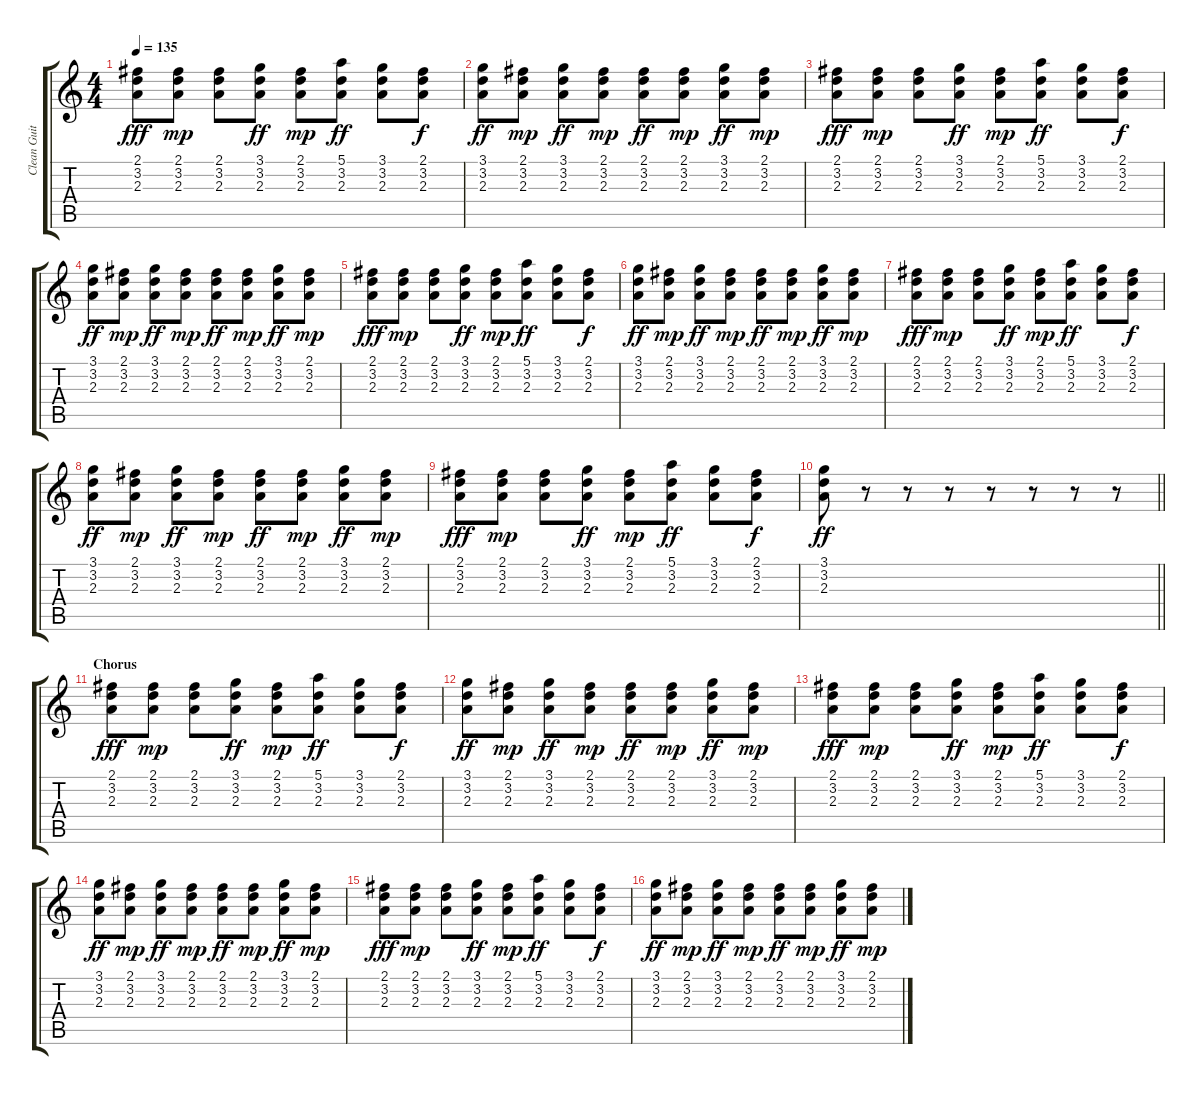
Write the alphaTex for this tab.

\track ("Clean Guitar " "Clean Guit") {instrument electricguitarclean}
\staff {score tabs}
\tuning (E4 B3 G3 D3 A2 E2) {hide}
\ts (4 4)
\tempo 135
\clef g2
\ks c
(2.1 3.2 2.3).8{dy fff} (2.1 3.2 2.3).8{dy mp} (2.1 3.2 2.3).8 (3.1 3.2 2.3).8{dy ff} (2.1 3.2 2.3).8{dy mp} (5.1 3.2 2.3).8{dy ff} (3.1 3.2 2.3).8 (2.1 3.2 2.3).8{dy f} |
(3.1 3.2 2.3).8{dy ff} (2.1 3.2 2.3).8{dy mp} (3.1 3.2 2.3).8{dy ff} (2.1 3.2 2.3).8{dy mp} (2.1 3.2 2.3).8{dy ff} (2.1 3.2 2.3).8{dy mp} (3.1 3.2 2.3).8{dy ff} (2.1 3.2 2.3).8{dy mp} |
(2.1 3.2 2.3).8{dy fff} (2.1 3.2 2.3).8{dy mp} (2.1 3.2 2.3).8 (3.1 3.2 2.3).8{dy ff} (2.1 3.2 2.3).8{dy mp} (5.1 3.2 2.3).8{dy ff} (3.1 3.2 2.3).8 (2.1 3.2 2.3).8{dy f} |
(3.1 3.2 2.3).8{dy ff} (2.1 3.2 2.3).8{dy mp} (3.1 3.2 2.3).8{dy ff} (2.1 3.2 2.3).8{dy mp} (2.1 3.2 2.3).8{dy ff} (2.1 3.2 2.3).8{dy mp} (3.1 3.2 2.3).8{dy ff} (2.1 3.2 2.3).8{dy mp} |
(2.1 3.2 2.3).8{dy fff} (2.1 3.2 2.3).8{dy mp} (2.1 3.2 2.3).8 (3.1 3.2 2.3).8{dy ff} (2.1 3.2 2.3).8{dy mp} (5.1 3.2 2.3).8{dy ff} (3.1 3.2 2.3).8 (2.1 3.2 2.3).8{dy f} |
(3.1 3.2 2.3).8{dy ff} (2.1 3.2 2.3).8{dy mp} (3.1 3.2 2.3).8{dy ff} (2.1 3.2 2.3).8{dy mp} (2.1 3.2 2.3).8{dy ff} (2.1 3.2 2.3).8{dy mp} (3.1 3.2 2.3).8{dy ff} (2.1 3.2 2.3).8{dy mp} |
(2.1 3.2 2.3).8{dy fff} (2.1 3.2 2.3).8{dy mp} (2.1 3.2 2.3).8 (3.1 3.2 2.3).8{dy ff} (2.1 3.2 2.3).8{dy mp} (5.1 3.2 2.3).8{dy ff} (3.1 3.2 2.3).8 (2.1 3.2 2.3).8{dy f} |
(3.1 3.2 2.3).8{dy ff} (2.1 3.2 2.3).8{dy mp} (3.1 3.2 2.3).8{dy ff} (2.1 3.2 2.3).8{dy mp} (2.1 3.2 2.3).8{dy ff} (2.1 3.2 2.3).8{dy mp} (3.1 3.2 2.3).8{dy ff} (2.1 3.2 2.3).8{dy mp} |
(2.1 3.2 2.3).8{dy fff} (2.1 3.2 2.3).8{dy mp} (2.1 3.2 2.3).8 (3.1 3.2 2.3).8{dy ff} (2.1 3.2 2.3).8{dy mp} (5.1 3.2 2.3).8{dy ff} (3.1 3.2 2.3).8 (2.1 3.2 2.3).8{dy f} |
\barLineRight lightlight
(3.1 3.2 2.3).8{dy ff} r.8 r.8 r.8 r.8 r.8 r.8 r.8 |
\section ("" "Chorus")
(2.1 3.2 2.3).8{dy fff} (2.1 3.2 2.3).8{dy mp} (2.1 3.2 2.3).8 (3.1 3.2 2.3).8{dy ff} (2.1 3.2 2.3).8{dy mp} (5.1 3.2 2.3).8{dy ff} (3.1 3.2 2.3).8 (2.1 3.2 2.3).8{dy f} |
(3.1 3.2 2.3).8{dy ff} (2.1 3.2 2.3).8{dy mp} (3.1 3.2 2.3).8{dy ff} (2.1 3.2 2.3).8{dy mp} (2.1 3.2 2.3).8{dy ff} (2.1 3.2 2.3).8{dy mp} (3.1 3.2 2.3).8{dy ff} (2.1 3.2 2.3).8{dy mp} |
(2.1 3.2 2.3).8{dy fff} (2.1 3.2 2.3).8{dy mp} (2.1 3.2 2.3).8 (3.1 3.2 2.3).8{dy ff} (2.1 3.2 2.3).8{dy mp} (5.1 3.2 2.3).8{dy ff} (3.1 3.2 2.3).8 (2.1 3.2 2.3).8{dy f} |
(3.1 3.2 2.3).8{dy ff} (2.1 3.2 2.3).8{dy mp} (3.1 3.2 2.3).8{dy ff} (2.1 3.2 2.3).8{dy mp} (2.1 3.2 2.3).8{dy ff} (2.1 3.2 2.3).8{dy mp} (3.1 3.2 2.3).8{dy ff} (2.1 3.2 2.3).8{dy mp} |
(2.1 3.2 2.3).8{dy fff} (2.1 3.2 2.3).8{dy mp} (2.1 3.2 2.3).8 (3.1 3.2 2.3).8{dy ff} (2.1 3.2 2.3).8{dy mp} (5.1 3.2 2.3).8{dy ff} (3.1 3.2 2.3).8 (2.1 3.2 2.3).8{dy f} |
(3.1 3.2 2.3).8{dy ff} (2.1 3.2 2.3).8{dy mp} (3.1 3.2 2.3).8{dy ff} (2.1 3.2 2.3).8{dy mp} (2.1 3.2 2.3).8{dy ff} (2.1 3.2 2.3).8{dy mp} (3.1 3.2 2.3).8{dy ff} (2.1 3.2 2.3).8{dy mp}
